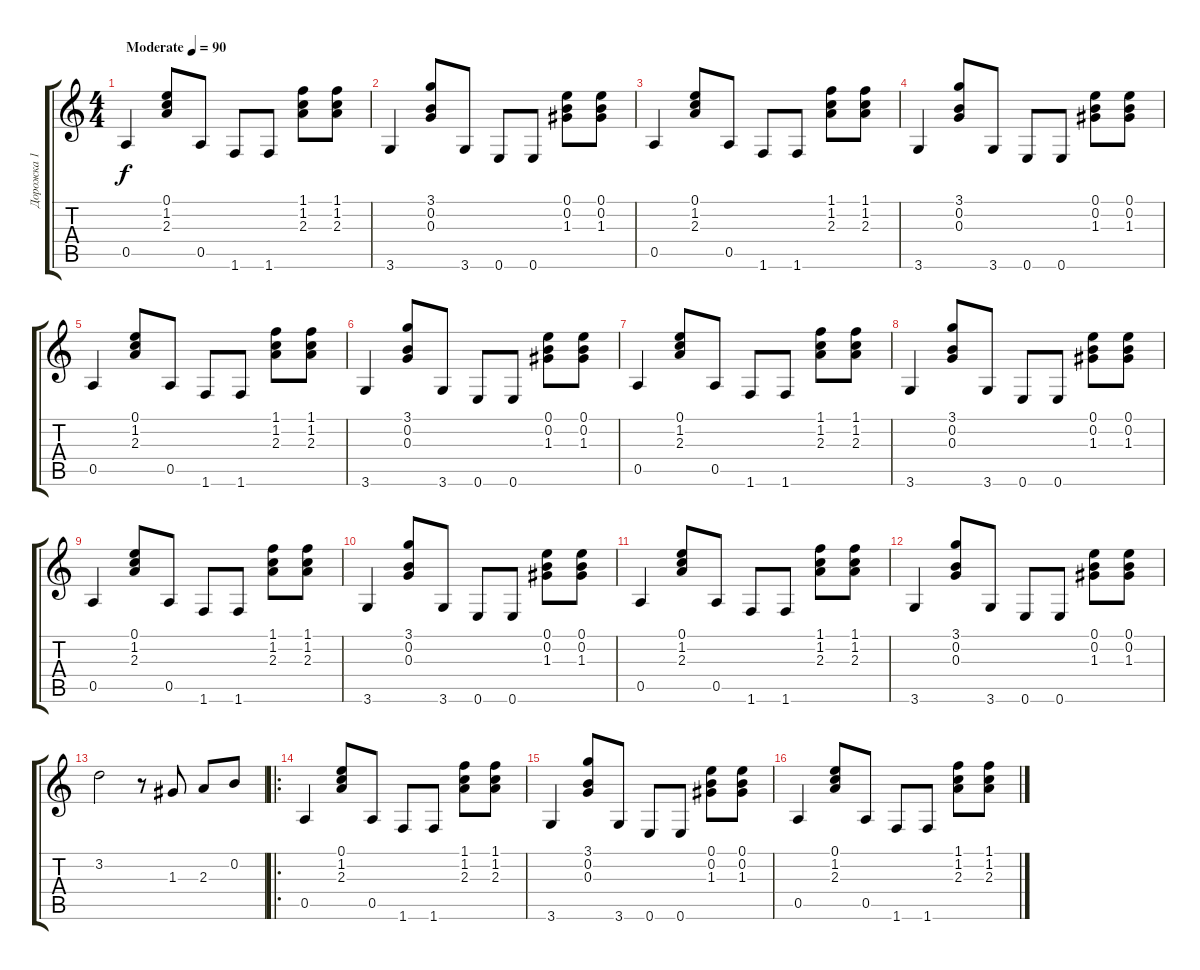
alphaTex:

\track ("Дорожка 1" "Дорожка 1") {instrument acousticguitarsteel}
\staff {score tabs}
\tuning (E4 B3 G3 D3 A2 E2) {hide}
\ts (4 4)
\tempo (90 "Moderate")
\clef g2
\ks c
0.5.4{dy f instrument acousticguitarsteel} (0.1 1.2 2.3).8 0.5.8 1.6.8 1.6.8 (1.1 1.2 2.3).8 (1.1 1.2 2.3).8 |
3.6.4 (3.1 0.2 0.3).8 3.6.8 0.6.8 0.6.8 (0.1 0.2 1.3).8 (0.1 0.2 1.3).8 |
0.5.4 (0.1 1.2 2.3).8 0.5.8 1.6.8 1.6.8 (1.1 1.2 2.3).8 (1.1 1.2 2.3).8 |
3.6.4 (3.1 0.2 0.3).8 3.6.8 0.6.8 0.6.8 (0.1 0.2 1.3).8 (0.1 0.2 1.3).8 |
0.5.4 (0.1 1.2 2.3).8 0.5.8 1.6.8 1.6.8 (1.1 1.2 2.3).8 (1.1 1.2 2.3).8 |
3.6.4 (3.1 0.2 0.3).8 3.6.8 0.6.8 0.6.8 (0.1 0.2 1.3).8 (0.1 0.2 1.3).8 |
0.5.4 (0.1 1.2 2.3).8 0.5.8 1.6.8 1.6.8 (1.1 1.2 2.3).8 (1.1 1.2 2.3).8 |
3.6.4 (3.1 0.2 0.3).8 3.6.8 0.6.8 0.6.8 (0.1 0.2 1.3).8 (0.1 0.2 1.3).8 |
0.5.4 (0.1 1.2 2.3).8 0.5.8 1.6.8 1.6.8 (1.1 1.2 2.3).8 (1.1 1.2 2.3).8 |
3.6.4 (3.1 0.2 0.3).8 3.6.8 0.6.8 0.6.8 (0.1 0.2 1.3).8 (0.1 0.2 1.3).8 |
0.5.4 (0.1 1.2 2.3).8 0.5.8 1.6.8 1.6.8 (1.1 1.2 2.3).8 (1.1 1.2 2.3).8 |
3.6.4 (3.1 0.2 0.3).8 3.6.8 0.6.8 0.6.8 (0.1 0.2 1.3).8 (0.1 0.2 1.3).8 |
3.2.2 r.8 1.3.8 2.3.8 0.2.8 |
\ro
0.5.4 (0.1 1.2 2.3).8 0.5.8 1.6.8 1.6.8 (1.1 1.2 2.3).8 (1.1 1.2 2.3).8 |
3.6.4 (3.1 0.2 0.3).8 3.6.8 0.6.8 0.6.8 (0.1 0.2 1.3).8 (0.1 0.2 1.3).8 |
0.5.4 (0.1 1.2 2.3).8 0.5.8 1.6.8 1.6.8 (1.1 1.2 2.3).8 (1.1 1.2 2.3).8
